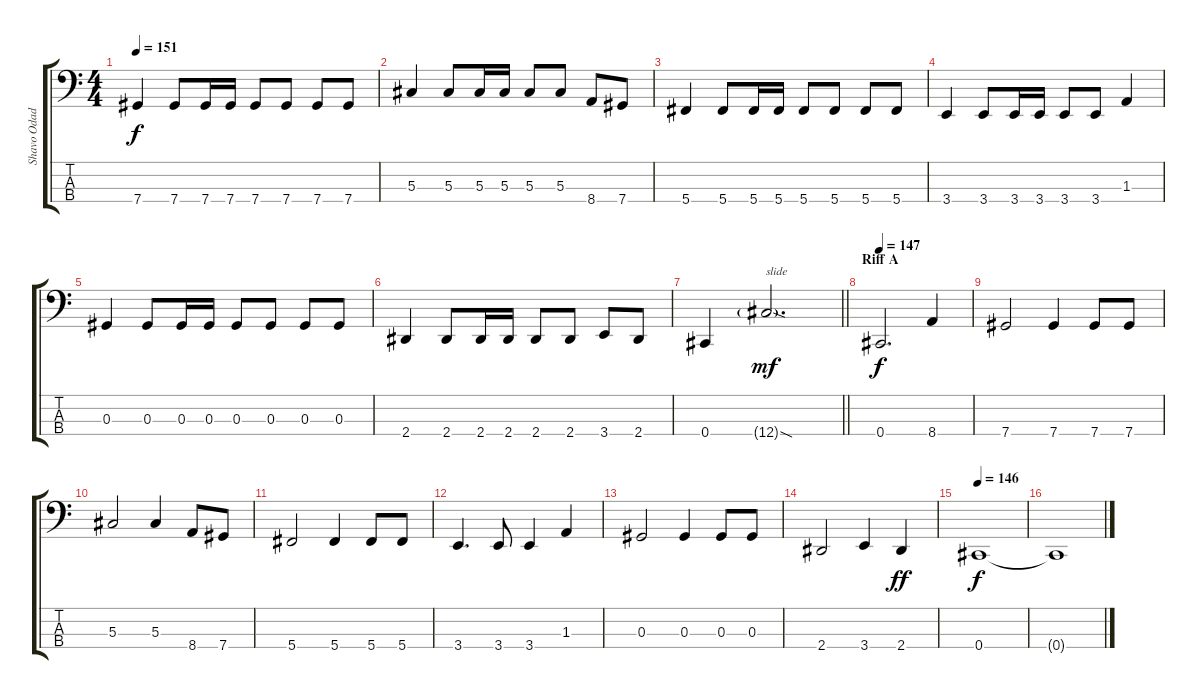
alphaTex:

\track ("Shavo Odadjian" "Shavo Odad") {instrument electricbasspick}
\staff {score tabs}
\tuning (Gb2 Db2 Ab1 Db1) {hide}
\ts (4 4)
\tempo 151
\clef f4
\ks c
7.4.4{dy f} 7.4.8 7.4.16 7.4.16 7.4.8 7.4.8 7.4.8 7.4.8 |
5.3.4 5.3.8 5.3.16 5.3.16 5.3.8 5.3.8 8.4.8 7.4.8 |
5.4.4 5.4.8 5.4.16 5.4.16 5.4.8 5.4.8 5.4.8 5.4.8 |
3.4.4 3.4.8 3.4.16 3.4.16 3.4.8 3.4.8 1.3.4 |
0.3.4 0.3.8 0.3.16 0.3.16 0.3.8 0.3.8 0.3.8 0.3.8 |
2.4.4 2.4.8 2.4.16 2.4.16 2.4.8 2.4.8 3.4.8 2.4.8 |
\barLineRight lightlight
0.4.4 12.4{sod g}.2{d txt "slide" dy mf} |
\section ("" "Riff A")
\tempo 147
0.4.2{d dy f} 8.4.4 |
7.4.2 7.4.4 7.4.8 7.4.8 |
5.3.2 5.3.4 8.4.8 7.4.8 |
5.4.2 5.4.4 5.4.8 5.4.8 |
3.4.4{d} 3.4.8 3.4.4 1.3.4 |
0.3.2 0.3.4 0.3.8 0.3.8 |
2.4.2 3.4.4 2.4.4{dy ff} |
\tempo 146
0.4.1{dy f} |
0.4{t}.1
